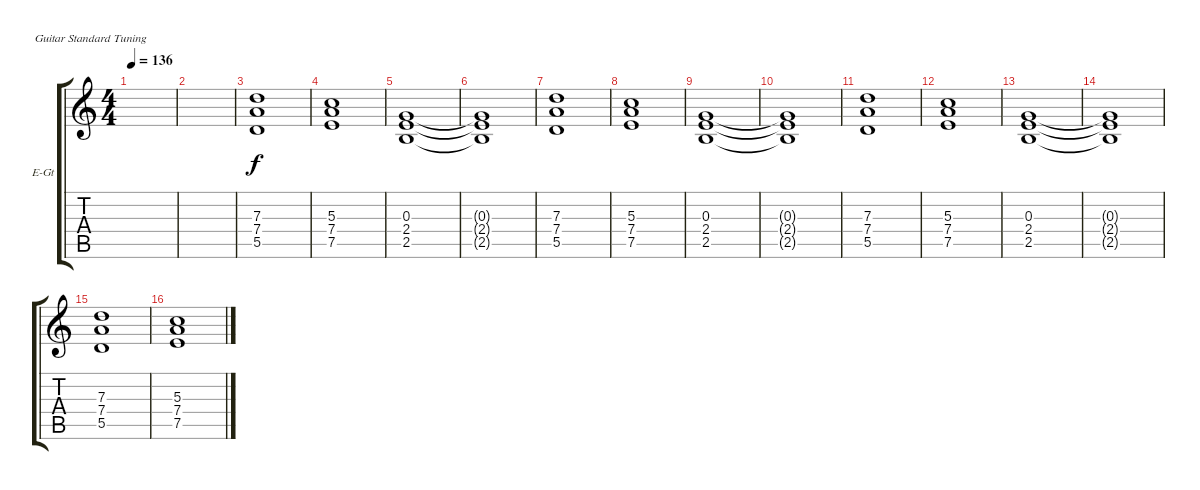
\defaultSystemsLayout 4
\bracketExtendMode groupsimilarinstruments
\firstSystemTrackNameOrientation horizontal
\otherSystemsTrackNameOrientation horizontal
\track ("А. Андреев" "E-Gt") {instrument electricguitarclean}
\staff {score tabs}
\tuning (E4 B3 G3 D3 A2 E2)
\ts (4 4)
\tempo 136
\clef g2
\scale
0.487395
\ks c
|
\scale
0.256303 |
\scale
0.256303 (7.4 7.3 5.5).1 |
\scale
0.333333 (5.3 7.4 7.5).1 |
\scale
0.333333 (2.5 2.4 0.3).1 |
\scale
0.333333 (0.3{t} 2.4{t} 2.5{t}).1 |
\scale
0.333333 (7.4 7.3 5.5).1 |
\scale
0.333333 (5.3 7.4 7.5).1 |
\scale
0.333333 (2.5 2.4 0.3).1 |
\scale
0.333333 (0.3{t} 2.4{t} 2.5{t}).1 |
\scale
0.333333 (7.4 7.3 5.5).1 |
\scale
0.333333 (5.3 7.4 7.5).1 |
\scale
0.333333 (2.5 2.4 0.3).1 |
\scale
0.333333 (0.3{t} 2.4{t} 2.5{t}).1 |
\scale
0.333333 (7.4 7.3 5.5).1 |
\scale
0.333333 (5.3 7.4 7.5).1
